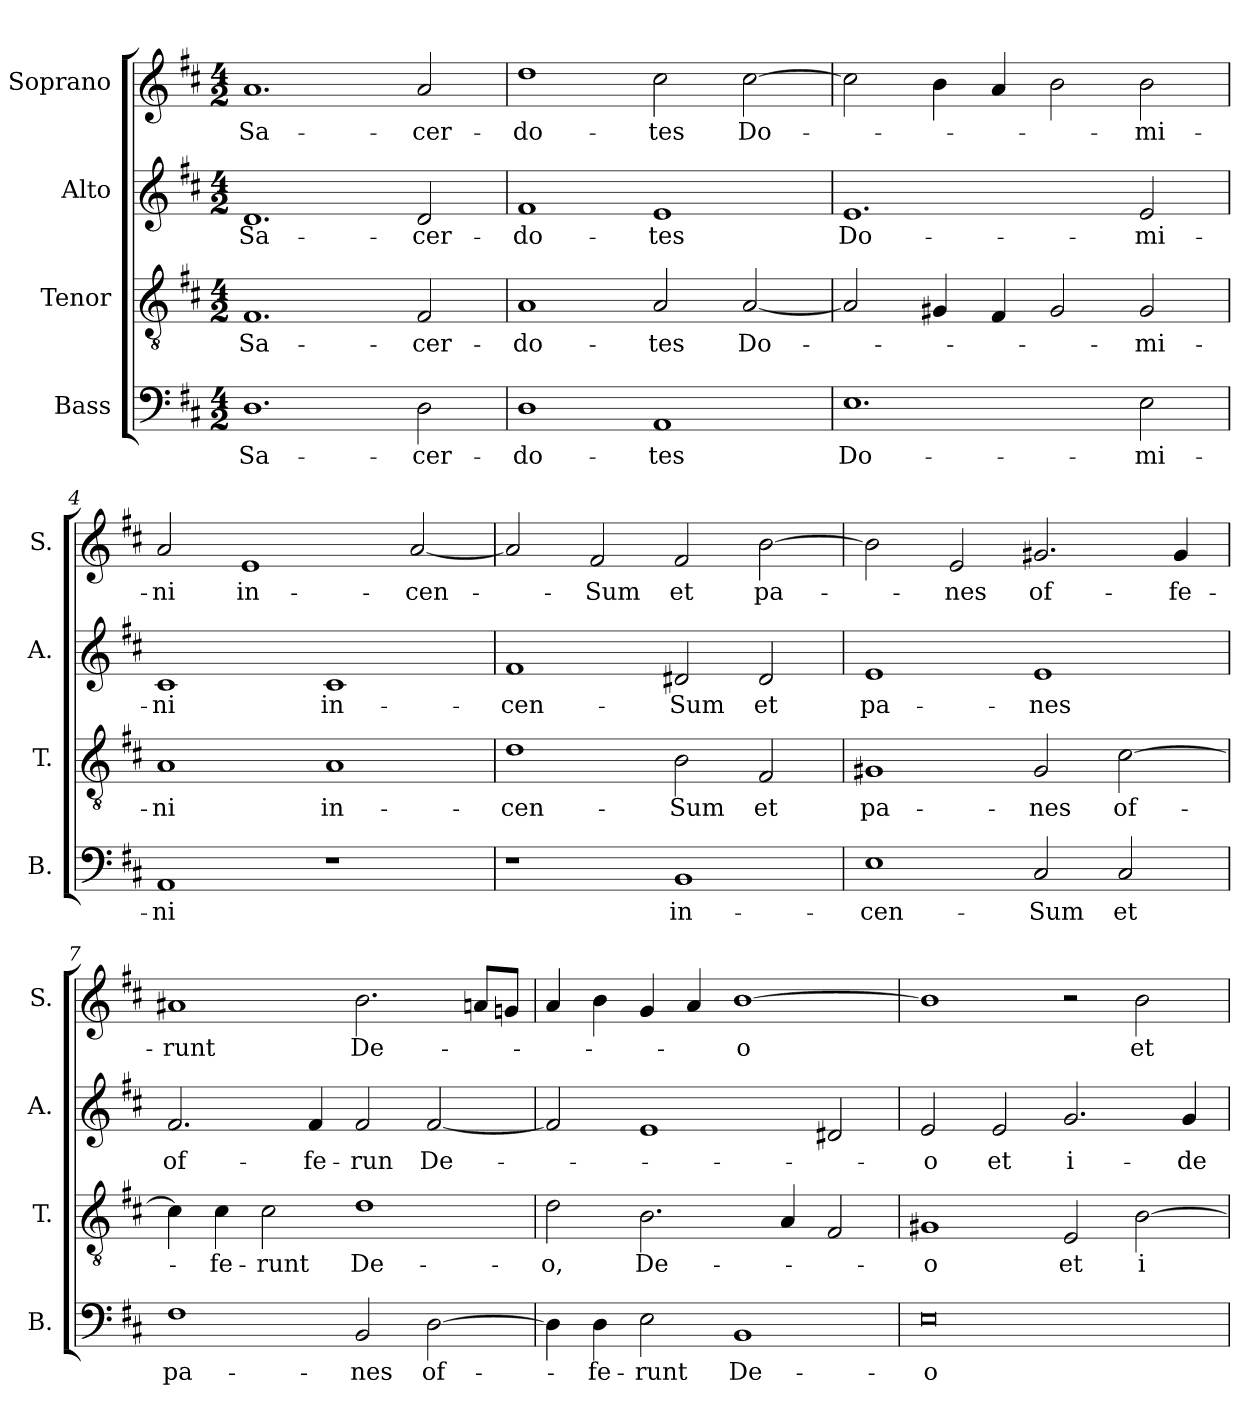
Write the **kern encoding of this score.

**kern	**text	**kern	**text	**kern	**text	**kern	**text
*part4	*part4	*part3	*part3	*part2	*part2	*part1	*part1
*staff4	*staff4	*staff3	*staff3	*staff2	*staff2	*staff1	*staff1
*I"Bass	*	*I"Tenor	*	*I"Alto	*	*I"Soprano	*
*I'B.	*	*I'T.	*	*I'A.	*	*I'S.	*
*clefF4	*	*clefGv2	*	*clefG2	*	*clefG2	*
*k[f#c#]	*	*k[f#c#]	*	*k[f#c#]	*	*k[f#c#]	*
*D:	*	*D:	*	*D:	*	*D:	*
*M4/2	*	*M4/2	*	*M4/2	*	*M4/2	*
=1	=1	=1	=1	=1	=1	=1	=1
!	!LO:LY:b	!	!LO:LY:b	!	!LO:LY:b	!	!LO:LY:b
1.D	Sa-	1.F#	Sa-	1.d	Sa-	1.a	Sa-
!	!LO:LY:b	!	!LO:LY:b	!	!LO:LY:b	!	!LO:LY:b
2D\	-cer-	2F#/	-cer-	2d/	-cer-	2a/	-cer-
=2	=2	=2	=2	=2	=2	=2	=2
!	!LO:LY:b	!	!LO:LY:b	!	!LO:LY:b	!	!LO:LY:b
1D	-do-	1A	-do-	1f#	-do-	1dd	-do-
!	!LO:LY:b	!	!LO:LY:b	!	!LO:LY:b	!	!LO:LY:b
1AA	-tes	2A/	-tes	1e	-tes	2cc#\	-tes
!	!	!	!LO:LY:b	!	!	!	!LO:LY:b
.	.	[<2A/	Do-	.	.	[>2cc#\	Do-
=3	=3	=3	=3	=3	=3	=3	=3
!	!LO:LY:b	!	!	!	!LO:LY:b	!	!
1.E	Do-	2A/]	.	1.e	Do-	2cc#\]	.
.	.	4G#X/	.	.	.	4b\	.
.	.	4F#/	.	.	.	4a/	.
.	.	2G#/	.	.	.	2b\	.
!	!LO:LY:b	!	!LO:LY:b	!	!LO:LY:b	!	!LO:LY:b
2E\	-mi-	2G#/	-mi-	2e/	-mi-	2b\	-mi-
=4	=4	=4	=4	=4	=4	=4	=4
!	!LO:LY:b	!	!LO:LY:b	!	!LO:LY:b	!	!LO:LY:b
1AA	-ni	1A	-ni	1c#	-ni	2a/	-ni
!	!	!	!	!	!	!	!LO:LY:b
.	.	.	.	.	.	1e	in-
!	!	!	!LO:LY:b	!	!LO:LY:b	!	!
1r	.	1A	in-	1c#	in-	.	.
!	!	!	!	!	!	!	!LO:LY:b
.	.	.	.	.	.	[<2a/	-cen-
=5	=5	=5	=5	=5	=5	=5	=5
!	!	!	!LO:LY:b	!	!LO:LY:b	!	!
1r	.	1d	-cen-	1f#	-cen-	2a/]	.
!	!	!	!	!	!	!	!LO:LY:b
.	.	.	.	.	.	2f#/	-Sum
!	!LO:LY:b	!	!LO:LY:b	!	!LO:LY:b	!	!LO:LY:b
1BB	in-	2B\	-Sum	2d#X/	-Sum	2f#/	et
!	!	!	!LO:LY:b	!	!LO:LY:b	!	!LO:LY:b
.	.	2F#/	et	2d#/	et	[<2b\	pa-
!!LO:LB:g=z
=6	=6	=6	=6	=6	=6	=6	=6
!	!LO:LY:b	!	!LO:LY:b	!	!LO:LY:b	!	!
1E	-cen-	1G#X	pa-	1e	pa-	2b\]	.
!	!	!	!	!	!	!	!LO:LY:b
.	.	.	.	.	.	2e/	-nes
!	!LO:LY:b	!	!LO:LY:b	!	!LO:LY:b	!	!LO:LY:b
2C#/	-Sum	2G#/	-nes	1e	-nes	2.g#X/	of-
!	!LO:LY:b	!	!LO:LY:b	!	!	!	!
2C#/	et	[>2c#\	of-	.	.	.	.
!	!	!	!	!	!	!	!LO:LY:b
.	.	.	.	.	.	4g#/	-fe-
=7	=7	=7	=7	=7	=7	=7	=7
!	!LO:LY:b	!	!	!	!LO:LY:b	!	!LO:LY:b
1F#	pa-	4c#\]	.	2.f#/	of-	1a#X	-runt
!	!	!	!LO:LY:b	!	!	!	!
.	.	4c#\	-fe-	.	.	.	.
!	!	!	!LO:LY:b	!	!	!	!
.	.	2c#\	-runt	.	.	.	.
!	!	!	!	!	!LO:LY:b	!	!
.	.	.	.	4f#/	-fe-	.	.
!	!LO:LY:b	!	!LO:LY:b	!	!LO:LY:b	!	!LO:LY:b
2BB/	-nes	1d	De-	2f#/	-run	2.b\	De-
!	!LO:LY:b	!	!	!	!LO:LY:b	!	!
[>2D\	of-	.	.	[<2f#/	De-	.	.
.	.	.	.	.	.	8an/L	.
.	.	.	.	.	.	8gn/J	.
=8	=8	=8	=8	=8	=8	=8	=8
!	!	!	!LO:LY:b	!	!	!	!
4D\]	.	2d\	-o,	2f#/]	.	4a/	.
!	!LO:LY:b	!	!	!	!	!	!
4D\	-fe-	.	.	.	.	4b\	.
!	!LO:LY:b	!	!LO:LY:b	!	!	!	!
2E\	-runt	2.B\	De-	1e	.	4g/	.
.	.	.	.	.	.	4a/	.
!	!LO:LY:b	!	!	!	!	!	!LO:LY:b
1BB	De-	.	.	.	.	[>1b	-o
.	.	4A/	.	.	.	.	.
.	.	2F#/	.	2d#X/	.	.	.
=9	=9	=9	=9	=9	=9	=9	=9
!	!LO:LY:b:rj	!	!LO:LY:b	!	!LO:LY:b	!	!
0E	-o	1G#X	-o	2e/	-o	1b]	.
!	!	!	!	!	!LO:LY:b	!	!
.	.	.	.	2e/	et	.	.
!	!	!	!LO:LY:b	!	!LO:LY:b	!	!
.	.	2E/	et	2.g/	i-	2r	.
!	!	!	!LO:LY:b:rj	!	!	!	!LO:LY:b
.	.	[<2B\	i-	.	.	2b\	et
!	!	!	!	!	!LO:LY:b	!	!
.	.	.	.	4g/	-de-	.	.
=	=	=	=	=	=	=	=
*-	*-	*-	*-	*-	*-	*-	*-
